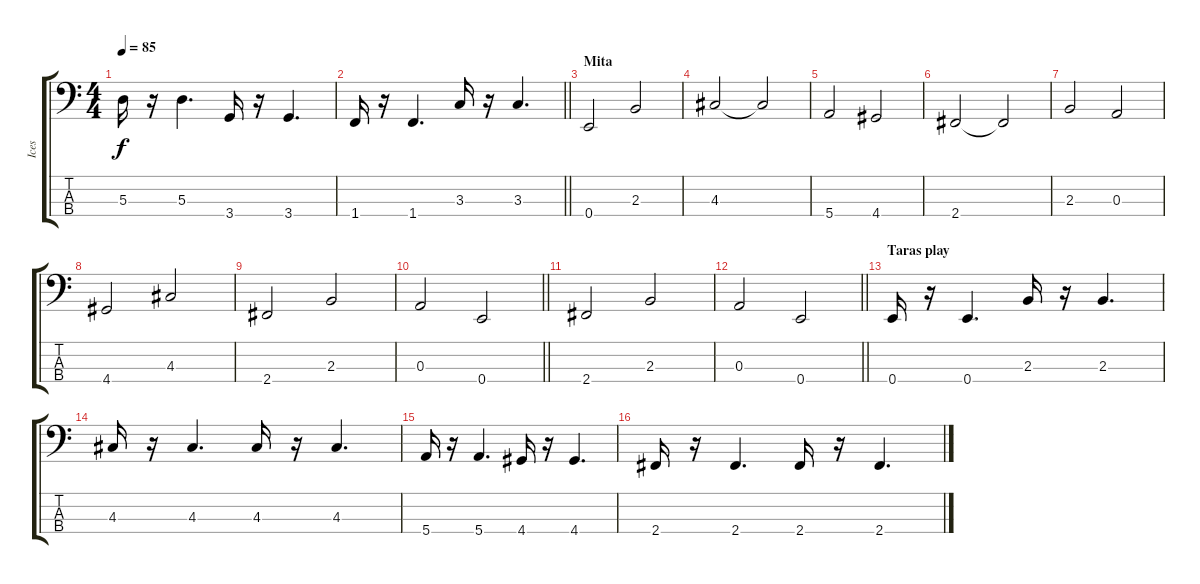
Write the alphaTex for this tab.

\track ("Ices" "Ices") {instrument electricbassfinger}
\staff {score tabs}
\tuning (G2 D2 A1 E1) {hide}
\ts (4 4)
\tempo 85
\clef f4
\ks c
5.3.16{dy f} r.16 5.3.4{d} 3.4.16 r.16 3.4.4{d} |
\barLineRight lightlight
1.4.16 r.16 1.4.4{d} 3.3.16 r.16 3.3.4{d} |
\section ("" "Mita")
0.4.2 2.3.2 |
4.3.2 4.3{t}.2 |
5.4.2 4.4.2 |
2.4.2 2.4{t}.2 |
2.3.2 0.3.2 |
4.4.2 4.3.2 |
2.4.2 2.3.2 |
\barLineRight lightlight
0.3.2 0.4.2 |
2.4.2 2.3.2 |
\barLineRight lightlight
0.3.2 0.4.2 |
\section ("" "Taras play")
0.4.16 r.16 0.4.4{d} 2.3.16 r.16 2.3.4{d} |
4.3.16{txt ""} r.16 4.3.4{d} 4.3.16 r.16 4.3.4{d} |
5.4.16 r.16 5.4.4{d} 4.4.16 r.16 4.4.4{d} |
2.4.16 r.16 2.4.4{d} 2.4.16 r.16 2.4.4{d}
